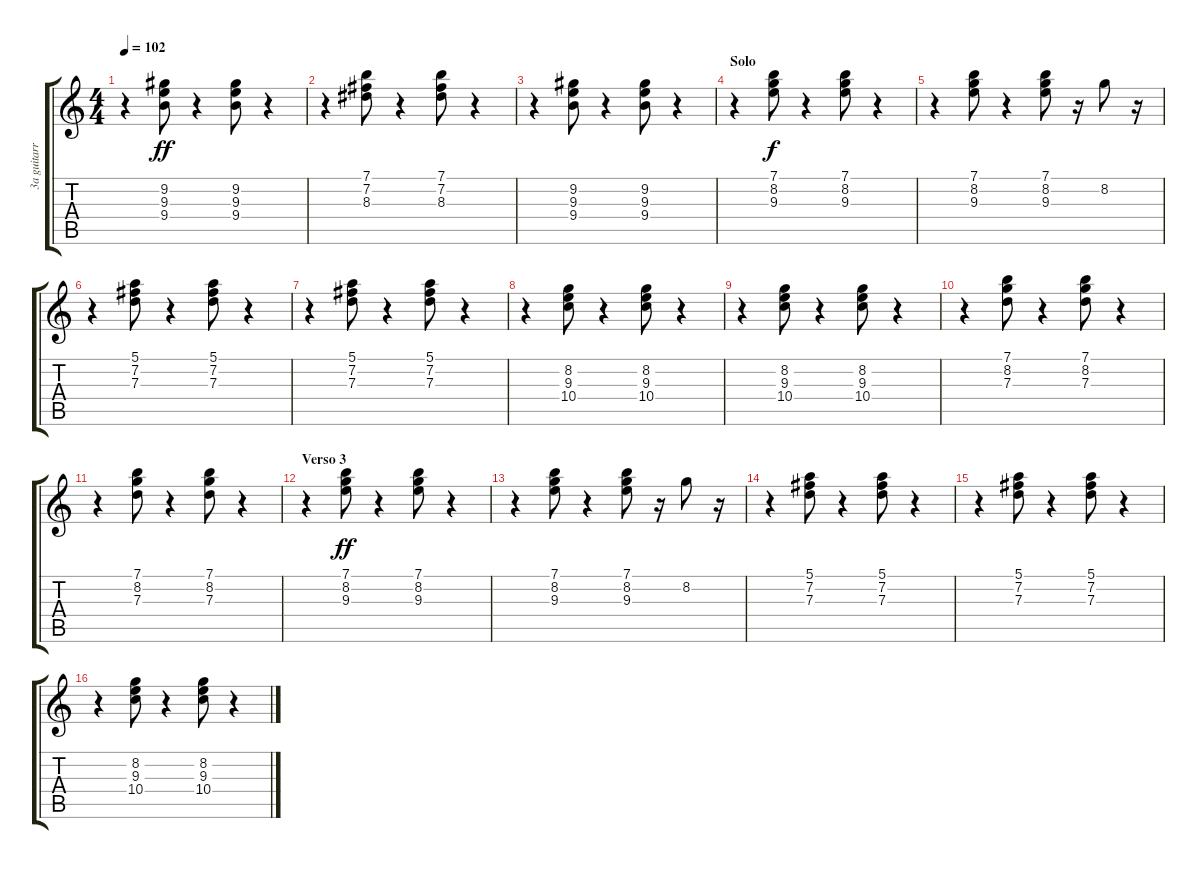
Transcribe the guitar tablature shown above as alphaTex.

\track ("3a guitarra" "3a guitarr") {instrument acousticguitarnylon}
\staff {score tabs}
\tuning (E4 B3 G3 D3 A2 E2) {hide}
\ts (4 4)
\tempo 102
\clef g2
\ks c
r.4{dy ff} (9.2 9.3 9.4).8 r.4 (9.2 9.3 9.4).8 r.4 |
r.4 (7.1 7.2 8.3).8 r.4 (7.1 7.2 8.3).8 r.4 |
r.4 (9.2 9.3 9.4).8 r.4 (9.2 9.3 9.4).8 r.4 |
\section ("" "Solo")
r.4 (7.1 8.2 9.3).8{dy f} r.4 (7.1 8.2 9.3).8 r.4 |
r.4 (7.1 8.2 9.3).8 r.4 (7.1 8.2 9.3).8 r.16 8.2.8 r.16 |
r.4 (5.1 7.2 7.3).8 r.4 (5.1 7.2 7.3).8 r.4 |
r.4 (5.1 7.2 7.3).8 r.4 (5.1 7.2 7.3).8 r.4 |
r.4 (8.2 9.3 10.4).8 r.4 (8.2 9.3 10.4).8 r.4 |
r.4 (8.2 9.3 10.4).8 r.4 (8.2 9.3 10.4).8 r.4 |
r.4 (7.1 8.2 7.3).8 r.4 (7.1 8.2 7.3).8 r.4 |
r.4 (7.1 8.2 7.3).8 r.4 (7.1 8.2 7.3).8 r.4 |
\section ("" "Verso 3")
r.4 (7.1 8.2 9.3).8{dy ff} r.4 (7.1 8.2 9.3).8 r.4 |
r.4 (7.1 8.2 9.3).8 r.4 (7.1 8.2 9.3).8 r.16 8.2.8 r.16 |
r.4 (5.1 7.2 7.3).8 r.4 (5.1 7.2 7.3).8 r.4 |
r.4 (5.1 7.2 7.3).8 r.4 (5.1 7.2 7.3).8 r.4 |
r.4 (8.2 9.3 10.4).8 r.4 (8.2 9.3 10.4).8 r.4
